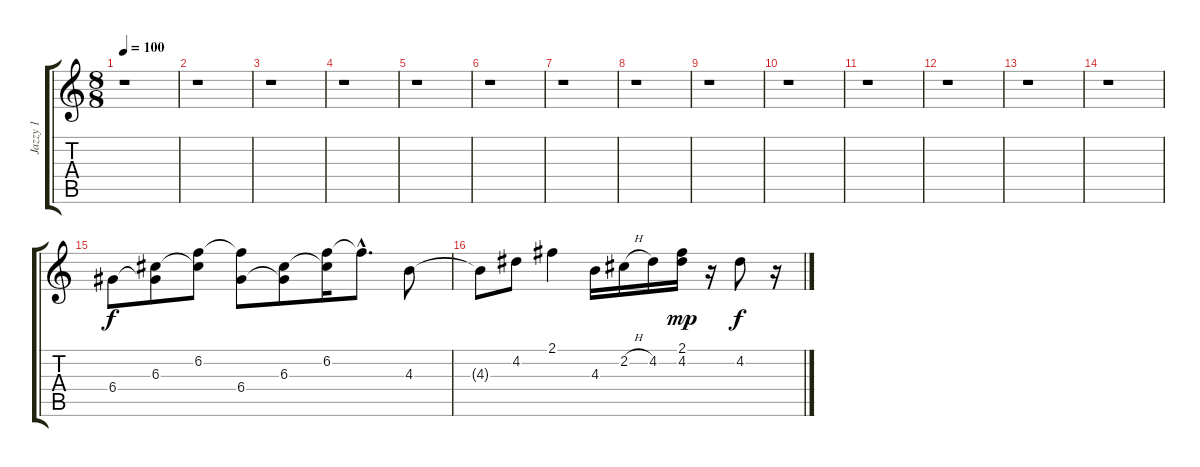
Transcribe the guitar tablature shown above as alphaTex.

\track ("Jazzy 1" "Jazzy 1") {instrument electricguitarjazz}
\staff {score tabs}
\tuning (E4 B3 G3 D3 A2 E2) {hide}
\ts (8 8)
\tempo 100
\clef g2
\ks c
r.1{dy f} |
r.1 |
r.1 |
r.1 |
r.1 |
r.1 |
r.1 |
r.1 |
r.1 |
r.1 |
r.1 |
r.1 |
r.1 |
r.1 |
6.4.8{volume 11} (6.3 6.4{t}).8 (6.2 6.3{t}).8 (6.2{t} 6.4).8 (6.3 6.4{t}).8 (6.2 6.3{t}).16 6.2{hac t}.8{d} 4.3.8 |
4.3{t}.8 4.2.8 2.1.4 4.3.16 2.2{h}.16 4.2.16 (2.1 4.2).16{dy mp} r.16 4.2.8{dy f} r.16
